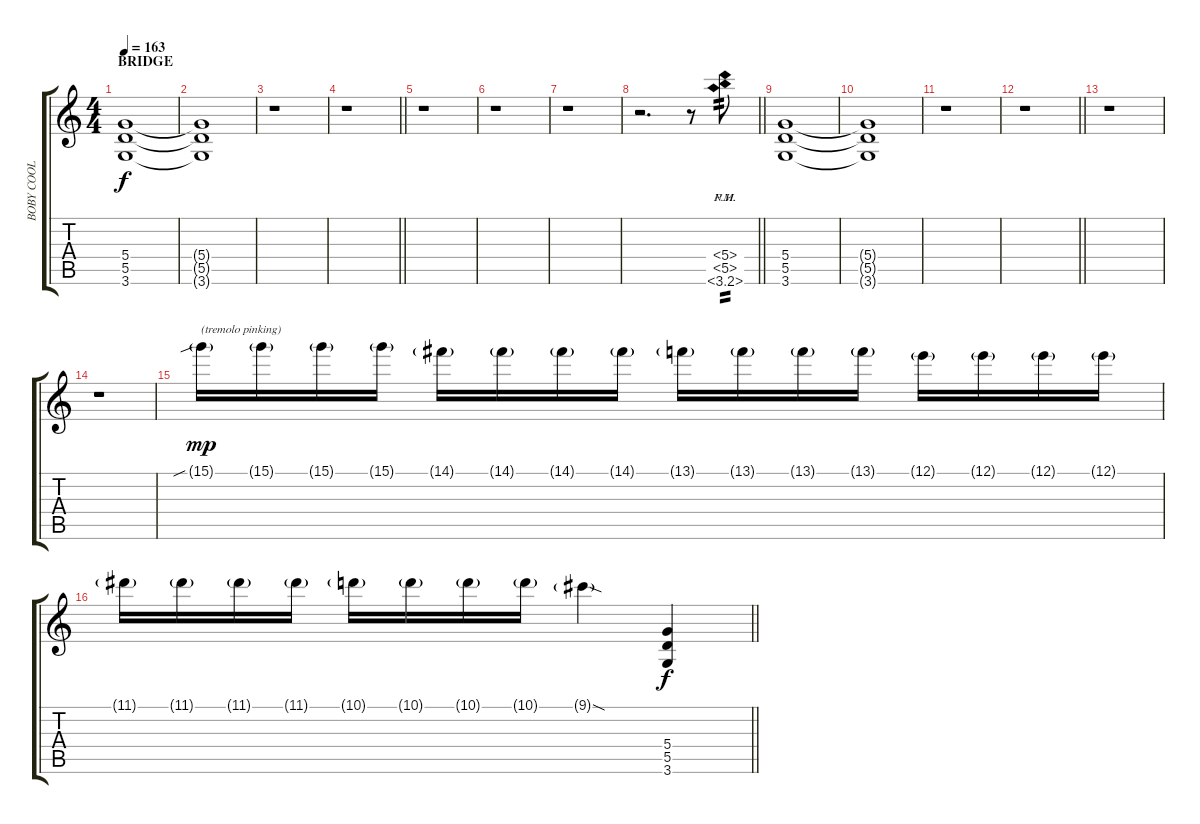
\track ("BOBY COOL (1st-overdrive)" "BOBY COOL ") {instrument overdrivenguitar}
\staff {score tabs}
\tuning (E4 B3 G3 D3 A2 E2) {hide}
\ts (4 4)
\section ("" "BRIDGE")
\tempo 163
\clef g2
\ks c
(5.4 5.5 3.6).1{dy f} |
(5.4{t} 5.5{t} 3.6{t}).1 |
r.1 |
\barLineRight lightlight
r.1 |
r.1 |
r.1 |
r.1 |
\barLineRight lightlight
r.2{d} r.8 (5.4{nh pm} 5.5{nh pm} 3.6{nh pm}).8{tp 2} |
(5.4 5.5 3.6).1 |
(5.4{t} 5.5{t} 3.6{t}).1 |
r.1 |
\barLineRight lightlight
r.1 |
r.1 |
r.1 |
15.1{sib g}.16{txt "(tremolo pinking)" dy mp} 15.1{g}.16 15.1{g}.16 15.1{g}.16 14.1{g}.16 14.1{g}.16 14.1{g}.16 14.1{g}.16 13.1{g}.16 13.1{g}.16 13.1{g}.16 13.1{g}.16 12.1{g}.16 12.1{g}.16 12.1{g}.16 12.1{g}.16 |
\barLineRight lightlight
11.1{g}.16 11.1{g}.16 11.1{g}.16 11.1{g}.16 10.1{g}.16 10.1{g}.16 10.1{g}.16 10.1{g}.16 9.1{sod g}.4 (5.4 5.5 3.6).4{dy f}
